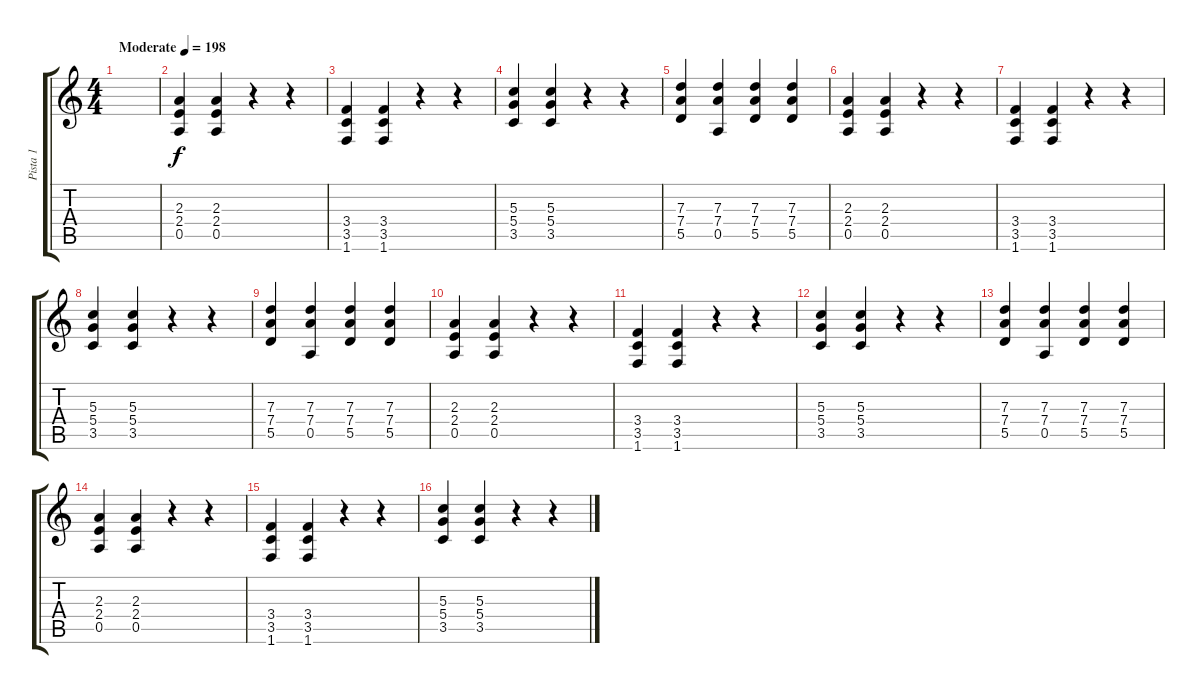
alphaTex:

\track ("Pista 1" "Pista 1") {instrument overdrivenguitar}
\staff {score tabs}
\tuning (E4 B3 G3 D3 A2 E2) {hide}
\ts (4 4)
\tempo (198 "Moderate")
\clef g2
\ks c
|
(2.3 2.4 0.5).4 (2.3 2.4 0.5).4 r.4 r.4 |
(3.4 3.5 1.6).4 (3.4 3.5 1.6).4 r.4 r.4 |
(5.3 5.4 3.5).4 (5.3 5.4 3.5).4 r.4 r.4 |
(7.3 7.4 5.5).4 (7.3 7.4 0.5).4 (7.3 7.4 5.5).4 (7.3 7.4 5.5).4 |
(2.3 2.4 0.5).4 (2.3 2.4 0.5).4 r.4 r.4 |
(3.4 3.5 1.6).4 (3.4 3.5 1.6).4 r.4 r.4 |
(5.3 5.4 3.5).4 (5.3 5.4 3.5).4 r.4 r.4 |
(7.3 7.4 5.5).4 (7.3 7.4 0.5).4 (7.3 7.4 5.5).4 (7.3 7.4 5.5).4 |
(2.3 2.4 0.5).4 (2.3 2.4 0.5).4 r.4 r.4 |
(3.4 3.5 1.6).4 (3.4 3.5 1.6).4 r.4 r.4 |
(5.3 5.4 3.5).4 (5.3 5.4 3.5).4 r.4 r.4 |
(7.3 7.4 5.5).4 (7.3 7.4 0.5).4 (7.3 7.4 5.5).4 (7.3 7.4 5.5).4 |
(2.3 2.4 0.5).4 (2.3 2.4 0.5).4 r.4 r.4 |
(3.4 3.5 1.6).4 (3.4 3.5 1.6).4 r.4 r.4 |
(5.3 5.4 3.5).4 (5.3 5.4 3.5).4 r.4 r.4
